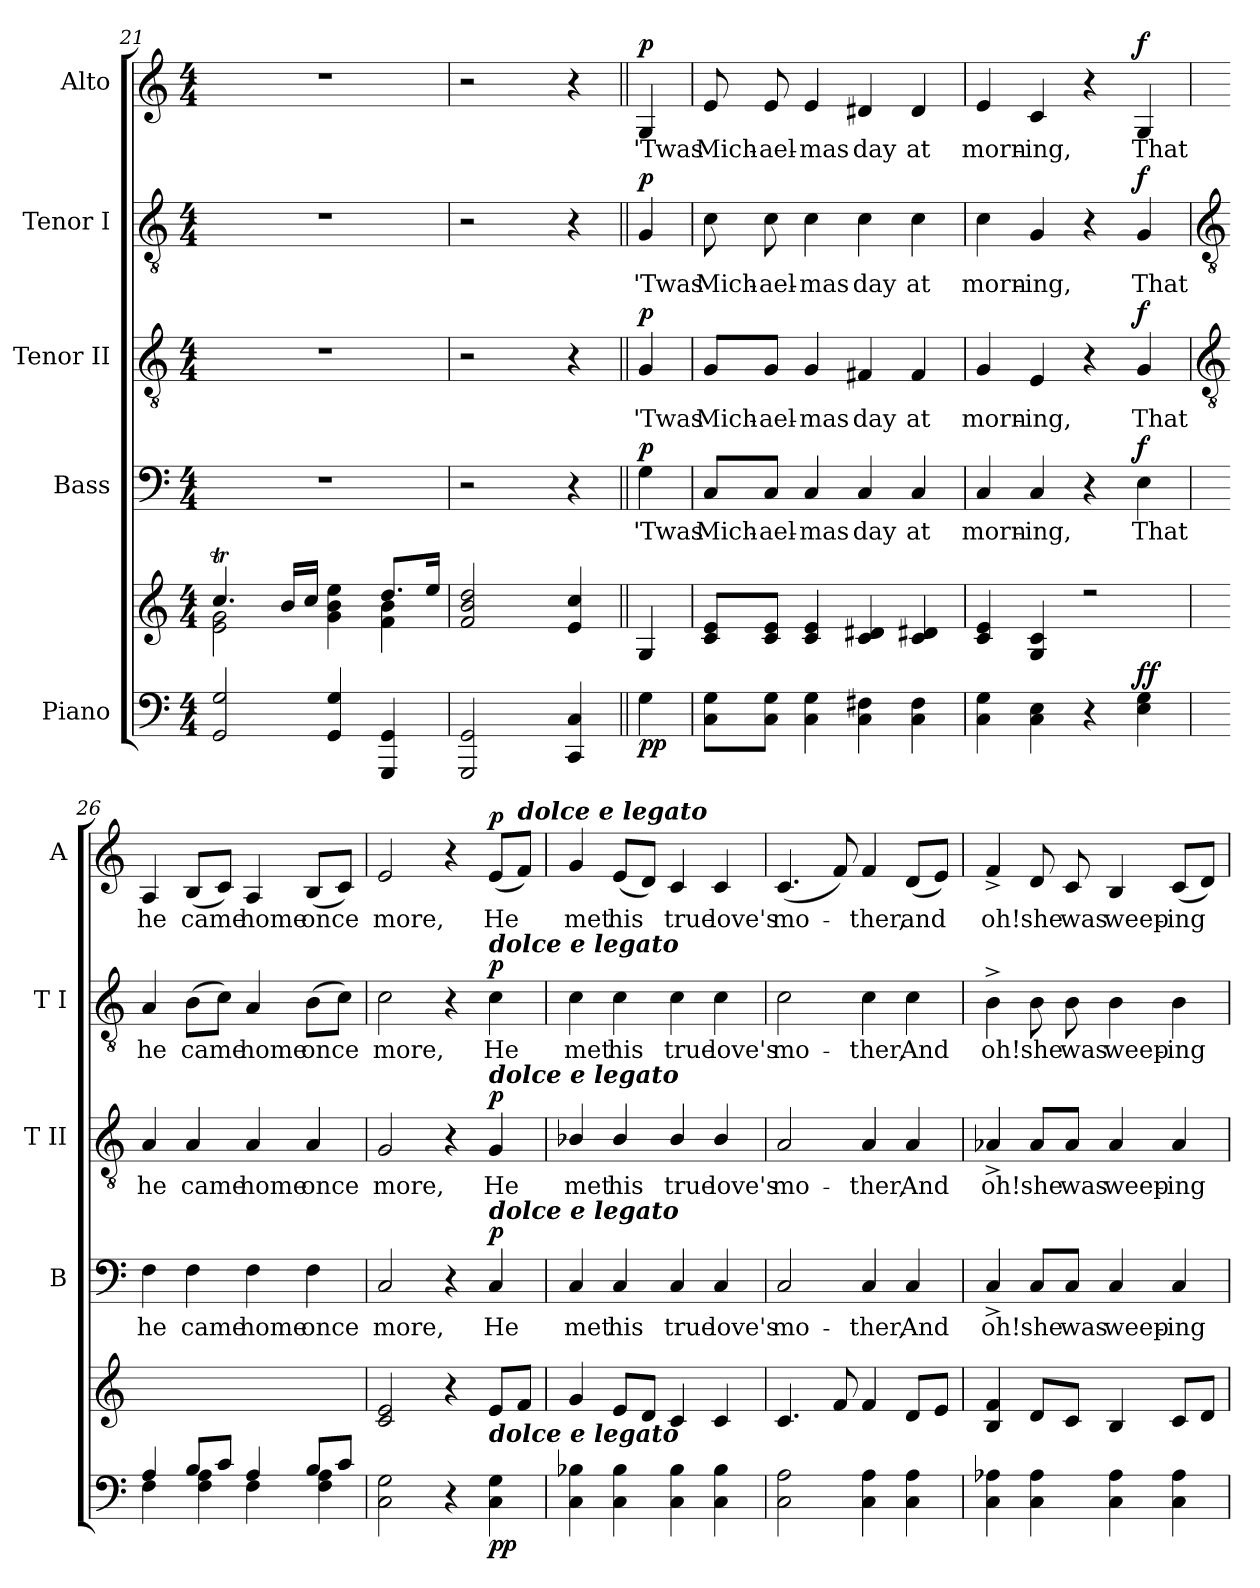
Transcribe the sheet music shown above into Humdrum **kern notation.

**kern	**kern	**dynam	**kern	**text	**dynam	**kern	**text	**dynam	**kern	**text	**dynam	**kern	**text	**dynam
*part5	*part5	*part5	*part4	*part4	*part4	*part3	*part3	*part3	*part2	*part2	*part2	*part1	*part1	*part1
*staff6	*staff5	*staff5/6	*staff4	*staff4	*staff4	*staff3	*staff3	*staff3	*staff2	*staff2	*staff2	*staff1	*staff1	*staff1
*I"Piano	*	*	*I"Bass	*	*	*I"Tenor II	*	*	*I"Tenor I	*	*	*I"Alto	*	*
*	*	*	*I'B	*	*	*I'T II	*	*	*I'T I	*	*	*I'A	*	*
*clefF4	*clefG2	*	*clefF4	*	*	*clefGv2	*	*	*clefGv2	*	*	*clefG2	*	*
*k[]	*k[]	*	*k[]	*	*	*k[]	*	*	*k[]	*	*	*k[]	*	*
*C:	*C:	*	*C:	*	*	*C:	*	*	*C:	*	*	*C:	*	*
*M4/4	*M4/4	*	*M4/4	*	*	*M4/4	*	*	*M4/4	*	*	*M4/4	*	*
=21	=21	=21	=21	=21	=21	=21	=21	=21	=21	=21	=21	=21	=21	=21
*	*^	*	*	*	*	*	*	*	*	*	*	*	*	*
2GG 2G	4.ccT/	2e\ 2g\	.	1r	.	.	1r	.	.	1r	.	.	1r	.	.
.	16b/LL	.	.	.	.	.	.	.	.	.	.	.	.	.	.
.	16cc/JJ	.	.	.	.	.	.	.	.	.	.	.	.	.	.
4GG 4G	4g\ 4b\ 4ee\	4ryy	.	.	.	.	.	.	.	.	.	.	.	.	.
4GGG 4GG	8.dd/L	4f\ 4b\	.	.	.	.	.	.	.	.	.	.	.	.	.
.	16ee/J	.	.	.	.	.	.	.	.	.	.	.	.	.	.
=22	=22	=22	=22	=22	=22	=22	=22	=22	=22	=22	=22	=22	=22	=22	=22
2GGG 2GG	2f 2b 2dd	4ryy	.	2r	.	.	2r	.	.	2r	.	.	2r	.	.
.	.	4ryy	.	.	.	.	.	.	.	.	.	.	.	.	.
4CC 4C	4e 4cc	4ryy	.	4r	.	.	4r	.	.	4r	.	.	4r	.	.
=23||	=23||	=23||	=23||	=23||	=23||	=23||	=23||	=23||	=23||	=23||	=23||	=23||	=23||	=23||	=23||
!	!	!	!LO:DY:b=2	!	!LO:LY:b	!	!	!LO:LY:b	!	!	!LO:LY:b	!	!	!LO:LY:b	!
!	!	!	!LO:DY:n=1:b	!	!	!LO:DY:b	!	!	!LO:DY:b	!	!	!LO:DY:b	!	!	!LO:DY:b
4G	4G	4ryy	p p	4G	'Twas	p	4G	'Twas	p	4G	'Twas	p	4G	'Twas	p
=24	=24	=24	=24	=24	=24	=24	=24	=24	=24	=24	=24	=24	=24	=24	=24
!	!	!	!	!	!LO:LY:b	!	!	!LO:LY:b	!	!	!LO:LY:b	!	!	!LO:LY:b	!
8C 8GL	8c 8eL	1ryy	.	8C/L	Mich-	.	8G/L	Mich-	.	8c	Mich-	.	8e	Mich-	.
!	!	!	!	!	!LO:LY:b	!	!	!LO:LY:b	!	!	!LO:LY:b	!	!	!LO:LY:b	!
8C 8GJ	8c 8eJ	.	.	8C/J	-ael-	.	8G/J	-ael-	.	8c	-ael-	.	8e	-ael-	.
!	!	!	!	!	!LO:LY:b	!	!	!LO:LY:b	!	!	!LO:LY:b	!	!	!LO:LY:b	!
4C 4G	4c 4e	.	.	4C	-mas	.	4G	-mas	.	4c	-mas	.	4e	-mas	.
!	!	!	!	!	!LO:LY:b	!	!	!LO:LY:b	!	!	!LO:LY:b	!	!	!LO:LY:b	!
4C 4F#X	4c 4d#X	.	.	4C	day	.	4F#X	day	.	4c	day	.	4d#X	day	.
!	!	!	!	!	!LO:LY:b	!	!	!LO:LY:b	!	!	!LO:LY:b	!	!	!LO:LY:b	!
4C 4F#	4c 4d#X	.	.	4C	at	.	4F#	at	.	4c	at	.	4d#	at	.
=25	=25	=25	=25	=25	=25	=25	=25	=25	=25	=25	=25	=25	=25	=25	=25
!	!	!	!	!	!LO:LY:b	!	!	!LO:LY:b	!	!	!LO:LY:b	!	!	!LO:LY:b	!
4C 4G	4c 4e	1ryy	.	4C	morn-	.	4G	morn-	.	4c	morn-	.	4e	morn-	.
!	!	!	!	!	!LO:LY:b	!	!	!LO:LY:b	!	!	!LO:LY:b	!	!	!LO:LY:b	!
4C 4E	4G 4c	.	.	4C	-ing,	.	4E	-ing,	.	4G	-ing,	.	4c	-ing,	.
4r	2r	.	.	4r	.	.	4r	.	.	4r	.	.	4r	.	.
!	!	!	!LO:DY:b=2	!	!LO:LY:b	!	!	!LO:LY:b	!	!	!LO:LY:b	!	!	!LO:LY:b	!
!	!	!	!LO:DY:n=1:a=2	!	!	!LO:DY:b	!	!	!LO:DY:b	!	!	!LO:DY:b	!	!	!LO:DY:b
4E 4G	.	.	f f	4E	That	f	4G	That	f	4G	That	f	4G	That	f
*	*v	*v	*	*	*	*	*	*	*	*	*	*	*	*	*
!!LO:LB:g=z
=26	=26	=26	=26	=26	=26	=26	=26	=26	=26	=26	=26	=26	=26	=26
*	*	*	*	*	*	*clefGv2	*	*	*clefGv2	*	*	*	*	*
*^	*	*	*	*	*	*	*	*	*	*	*	*	*	*
!	!	!	!	!	!LO:LY:b	!	!	!LO:LY:b	!	!	!LO:LY:b	!	!	!LO:LY:b	!
4A/	4F	1ryy	.	4F	he	.	4A	he	.	4A	he	.	4A	he	.
!	!	!	!	!	!LO:LY:b	!	!	!LO:LY:b	!	!	!LO:LY:b	!	!	!LO:LY:b	!
8B/L	4F 4A	.	.	4F	came	.	4A	came	.	(>8BL	came	.	(<8BL	came	.
8c/J	.	.	.	.	.	.	.	.	.	8cJ)	.	.	8cJ)	.	.
!	!	!	!	!	!LO:LY:b	!	!	!LO:LY:b	!	!	!LO:LY:b	!	!	!LO:LY:b	!
4A/	4F	.	.	4F	home	.	4A	home	.	4A	home	.	4A	home	.
!	!	!	!	!	!LO:LY:b	!	!	!LO:LY:b	!	!	!LO:LY:b	!	!	!LO:LY:b	!
8B/L	4F 4A	.	.	4F	once	.	4A	once	.	(>8BL	once	.	(<8BL	once	.
8c/J	.	.	.	.	.	.	.	.	.	8cJ)	.	.	8cJ)	.	.
*v	*v	*	*	*	*	*	*	*	*	*	*	*	*	*	*
=27	=27	=27	=27	=27	=27	=27	=27	=27	=27	=27	=27	=27	=27	=27
!	!	!	!	!LO:LY:b	!	!	!LO:LY:b	!	!	!LO:LY:b	!	!	!LO:LY:b	!
2C 2G	2c 2e	.	2C	more,	.	2G	more,	.	2c	more,	.	2e	more,	.
4r	4r	.	4r	.	.	4r	.	.	4r	.	.	4r	.	.
!	!	!	!	!	!	!	!	!	!LO:TX:a:Bi:t=dolce e legato	!	!	!	!	!
!	!	!	!	!	!	!LO:TX:a:Bi:t=dolce e legato	!	!	!	!	!	!	!	!
!	!	!	!LO:TX:a:Bi:t=dolce e legato	!	!	!	!	!	!	!	!	!	!	!
!LO:TX:a:Bi:t=dolce e legato	!	!	!	!	!	!	!	!	!	!	!	!	!	!
!	!	!LO:DY:b=2	!	!LO:LY:b	!	!	!LO:LY:b	!	!	!LO:LY:b	!	!	!LO:LY:b	!
!	!	!LO:DY:n=1:b	!	!	!LO:DY:b	!	!	!LO:DY:b	!	!	!LO:DY:b	!	!	!LO:DY:b
4C 4G	8eL	p p	4C	He	p	4G	He	p	4c	He	p	(<8eL	He	p
!	!	!	!	!	!	!	!	!	!	!	!	!LO:TX:a:Bi:t=dolce e legato	!	!
.	8fJ	.	.	.	.	.	.	.	.	.	.	8fJ)	.	.
=28	=28	=28	=28	=28	=28	=28	=28	=28	=28	=28	=28	=28	=28	=28
!	!	!	!	!LO:LY:b	!	!	!LO:LY:b	!	!	!LO:LY:b	!	!	!LO:LY:b	!
4C 4B-X	4g	.	4C	met	.	4B-X/	met	.	4c	met	.	4g	met	.
!	!	!	!	!LO:LY:b	!	!	!LO:LY:b	!	!	!LO:LY:b	!	!	!LO:LY:b	!
4C 4B-	8eL	.	4C	his	.	4B-/	his	.	4c	his	.	(<8eL	his	.
.	8dJ	.	.	.	.	.	.	.	.	.	.	8dJ)	.	.
!	!	!	!	!LO:LY:b	!	!	!LO:LY:b	!	!	!LO:LY:b	!	!	!LO:LY:b	!
4C 4B-	4c	.	4C	true	.	4B-/	true	.	4c	true	.	4c	true	.
!	!	!	!	!LO:LY:b	!	!	!LO:LY:b	!	!	!LO:LY:b	!	!	!LO:LY:b	!
4C 4B-	4c	.	4C	love's	.	4B-/	love's	.	4c	love's	.	4c	love's	.
=29	=29	=29	=29	=29	=29	=29	=29	=29	=29	=29	=29	=29	=29	=29
!	!	!	!	!LO:LY:b	!	!	!LO:LY:b	!	!	!LO:LY:b	!	!	!LO:LY:b	!
2C 2A	4.c	.	2C	mo-	.	2A	mo-	.	2c	mo-	.	(<4.c	mo-	.
.	8f	.	.	.	.	.	.	.	.	.	.	8f)	.	.
!	!	!	!	!LO:LY:b	!	!	!LO:LY:b	!	!	!LO:LY:b	!	!	!LO:LY:b	!
4C 4A	4f	.	4C	-ther,	.	4A	-ther,	.	4c	-ther,	.	4f	ther,	.
!	!	!	!	!LO:LY:b	!	!	!LO:LY:b	!	!	!LO:LY:b	!	!	!LO:LY:b	!
4C 4A	8dL	.	4C	And	.	4A	And	.	4c	And	.	(<8dL	and	.
.	8eJ	.	.	.	.	.	.	.	.	.	.	8eJ)	.	.
=30	=30	=30	=30	=30	=30	=30	=30	=30	=30	=30	=30	=30	=30	=30
!	!	!	!	!LO:LY:b	!	!	!LO:LY:b	!	!	!LO:LY:b	!	!	!LO:LY:b	!
4C 4A-X	4B 4f	.	4C^	oh!	.	4A-X^	oh!	.	4B^	oh!	.	4f^	oh!	.
!	!	!	!	!LO:LY:b	!	!	!LO:LY:b	!	!	!LO:LY:b	!	!	!LO:LY:b	!
4C 4A-	8dL	.	8C/L	she	.	8A-/L	she	.	8B	she	.	8d	she	.
!	!	!	!	!LO:LY:b	!	!	!LO:LY:b	!	!	!LO:LY:b	!	!	!LO:LY:b	!
.	8cJ	.	8C/J	was	.	8A-/J	was	.	8B	was	.	8c	was	.
!	!	!	!	!LO:LY:b	!	!	!LO:LY:b	!	!	!LO:LY:b	!	!	!LO:LY:b	!
4C 4A-	4B	.	4C	weep-	.	4A-	weep-	.	4B	weep-	.	4B	weep-	.
!	!	!	!	!LO:LY:b	!	!	!LO:LY:b	!	!	!LO:LY:b	!	!	!LO:LY:b	!
4C 4A-	8cL	.	4C	-ing	.	4A-	-ing	.	4B	-ing	.	(<8cL	-ing	.
.	8dJ	.	.	.	.	.	.	.	.	.	.	8dJ)	.	.
=	=	=	=	=	=	=	=	=	=	=	=	=	=	=
*-	*-	*-	*-	*-	*-	*-	*-	*-	*-	*-	*-	*-	*-	*-
